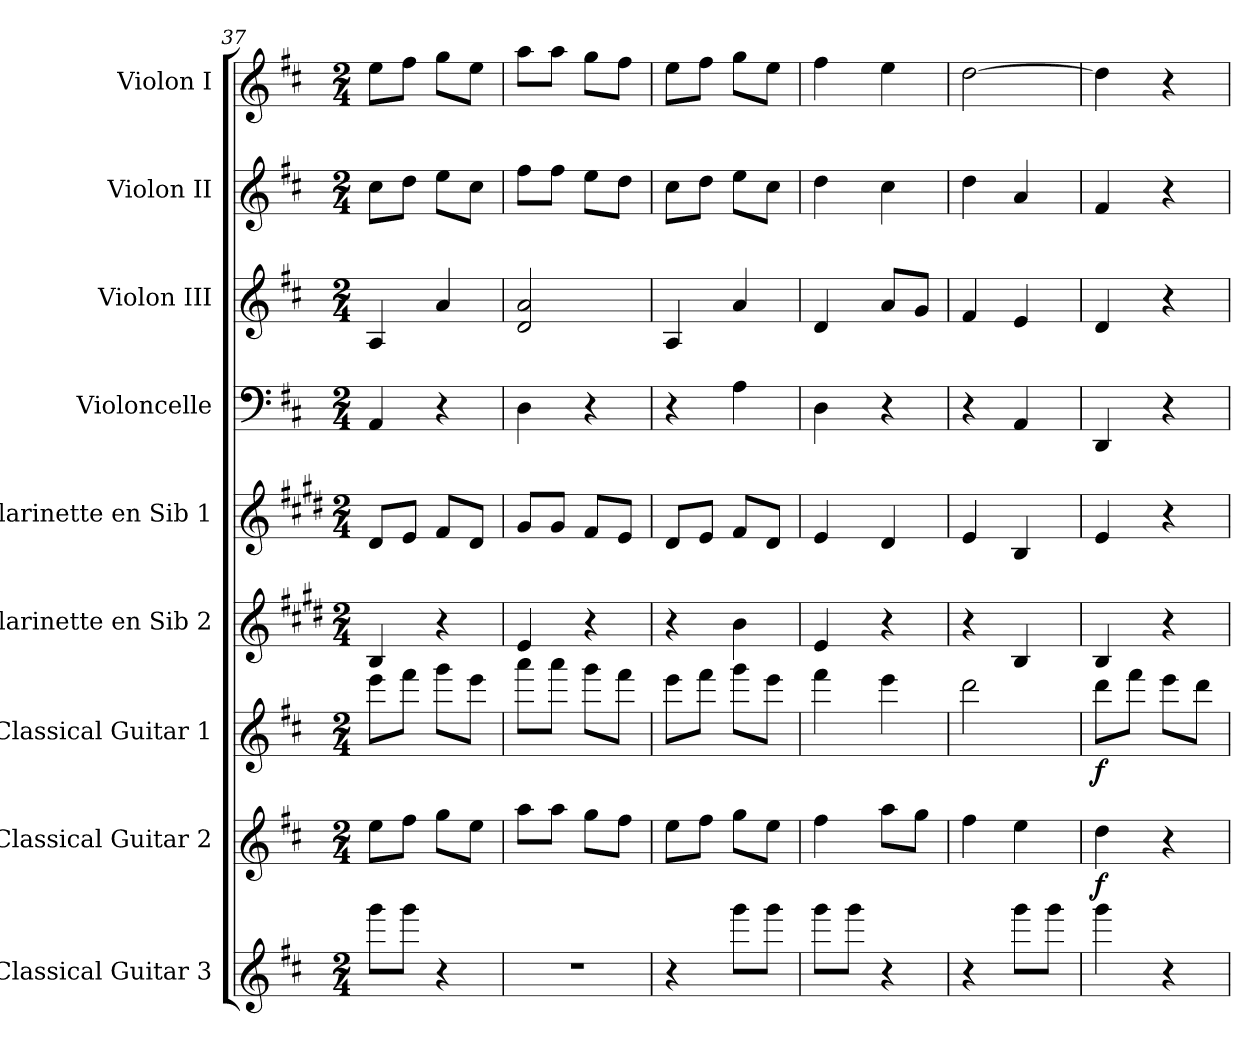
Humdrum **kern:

**kern	**kern	**dynam	**kern	**dynam	**kern	**kern	**kern	**kern	**kern	**kern
*part9	*part8	*part8	*part7	*part7	*part6	*part5	*part4	*part3	*part2	*part1
*staff9	*staff8	*staff8	*staff7	*staff7	*staff6	*staff5	*staff4	*staff3	*staff2	*staff1
*I"Classical Guitar 3	*I"Classical Guitar 2	*	*I"Classical Guitar 1	*	*I"Clarinette en Sib 2	*I"Clarinette en Sib 1	*I"Violoncelle	*I"Violon III	*I"Violon II	*I"Violon I
*I'Cl. Gtr. 3	*I'Cl. Gtr. 2	*	*I'Cl. Gtr. 1	*	*I'Cl. (Sib) 2	*I'Cl. (Sib) 1	*I'Vlc.	*I'Vln. III	*I'Vln. II	*I'Vln. I
!!LO:PB:g=z
*clefG2	*clefG2	*	*clefG2	*	*clefG2	*clefG2	*clefF4	*clefG2	*clefG2	*clefG2
*ITrd7c12	*ITrd7c12	*	*ITrd7c12	*	*ITrd1c2	*ITrd1c2	*	*	*	*
*k[f#c#]	*k[f#c#]	*	*k[f#c#]	*	*k[f#c#]	*k[f#c#]	*k[f#c#]	*k[f#c#]	*k[f#c#]	*k[f#c#]
*D:	*D:	*	*D:	*	*D:	*D:	*D:	*D:	*D:	*D:
*M2/4	*M2/4	*	*M2/4	*	*M2/4	*M2/4	*M2/4	*M2/4	*M2/4	*M2/4
=37	=37	=37	=37	=37	=37	=37	=37	=37	=37	=37
8gg\L	8e\L	.	8ee\L	.	4A/	8c#/L	4AA/	4A/	8cc#\L	8ee\L
8gg\J	8f#\J	.	8ff#\J	.	.	8d/J	.	.	8dd\J	8ff#\J
4r	8g\L	.	8gg\L	.	4r	8e/L	4r	4a/	8ee\L	8gg\L
.	8e\J	.	8ee\J	.	.	8c#/J	.	.	8cc#\J	8ee\J
=38	=38	=38	=38	=38	=38	=38	=38	=38	=38	=38
2r	8a\L	.	8aa\L	.	4d/	8f#/L	4D\	2d/ 2a/	8ff#\L	8aa\L
.	8a\J	.	8aa\J	.	.	8f#/J	.	.	8ff#\J	8aa\J
.	8g\L	.	8gg\L	.	4r	8e/L	4r	.	8ee\L	8gg\L
.	8f#\J	.	8ff#\J	.	.	8d/J	.	.	8dd\J	8ff#\J
=39	=39	=39	=39	=39	=39	=39	=39	=39	=39	=39
4r	8e\L	.	8ee\L	.	4r	8c#/L	4r	4A/	8cc#\L	8ee\L
.	8f#\J	.	8ff#\J	.	.	8d/J	.	.	8dd\J	8ff#\J
8gg\L	8g\L	.	8gg\L	.	4a\	8e/L	4A\	4a/	8ee\L	8gg\L
8gg\J	8e\J	.	8ee\J	.	.	8c#/J	.	.	8cc#\J	8ee\J
=40	=40	=40	=40	=40	=40	=40	=40	=40	=40	=40
8gg\L	4f#\	.	4ff#\	.	4d/	4d/	4D\	4d/	4dd\	4ff#\
8gg\J	.	.	.	.	.	.	.	.	.	.
4r	8a\L	.	4ee\	.	4r	4c#/	4r	8a/L	4cc#\	4ee\
.	8g\J	.	.	.	.	.	.	8g/J	.	.
=41	=41	=41	=41	=41	=41	=41	=41	=41	=41	=41
4r	4f#\	.	2dd\	.	4r	4d/	4r	4f#/	4dd\	[2dd\
8gg\L	4e\	.	.	.	4A/	4A/	4AA/	4e/	4a/	.
8gg\J	.	.	.	.	.	.	.	.	.	.
=42	=42	=42	=42	=42	=42	=42	=42	=42	=42	=42
!	!	!LO:DY:b	!	!LO:DY:b	!	!	!	!	!	!
4gg\	4d\	f	8dd\L	f	4A/	4d/	4DD/	4d/	4f#/	4dd\]
.	.	.	8ff#\J	.	.	.	.	.	.	.
4r	4r	.	8ee\L	.	4r	4r	4r	4r	4r	4r
.	.	.	8dd\J	.	.	.	.	.	.	.
=	=	=	=	=	=	=	=	=	=	=
*-	*-	*-	*-	*-	*-	*-	*-	*-	*-	*-
